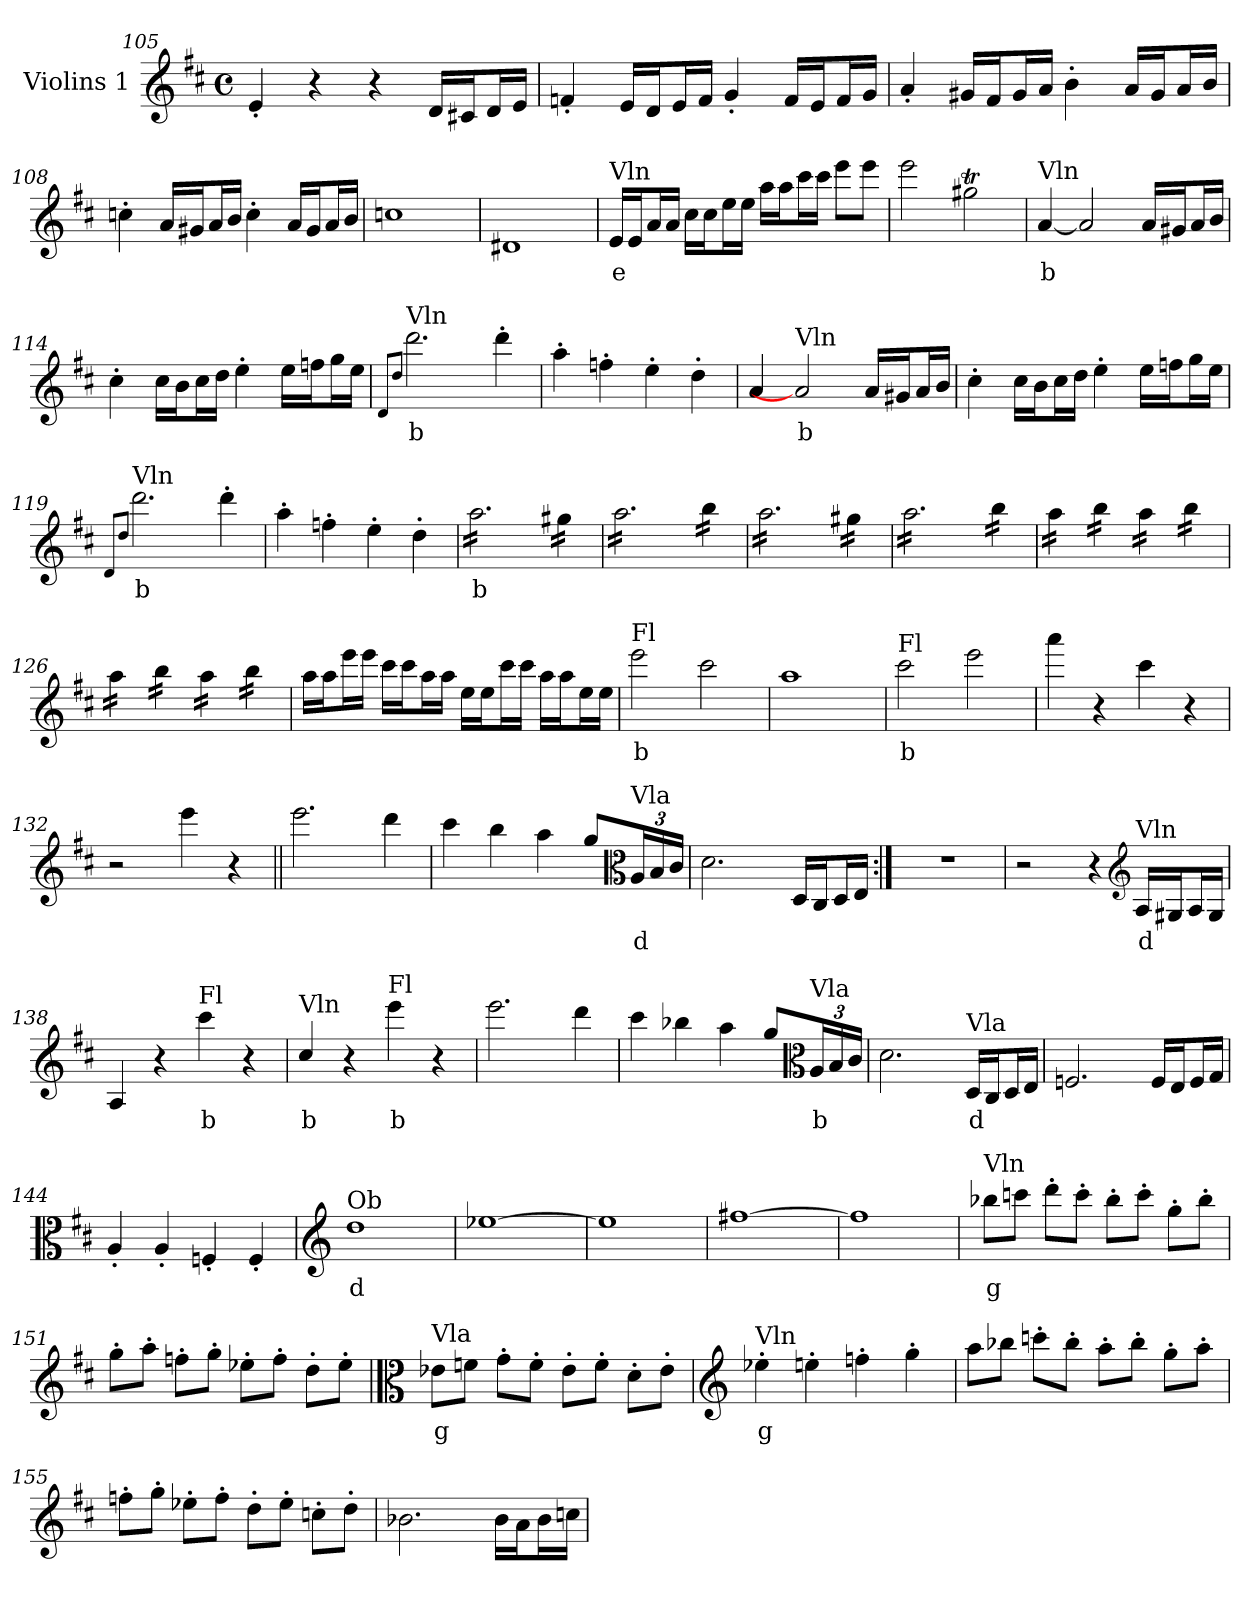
**kern	**text
*part1	*part1
*staff1	*staff1
*I"Violins 1	*
*I'Vln 1	*
*clefG2	*
*k[f#c#]	*
*M4/4	*
*met(c)	*
=105	=105
4e'	.
4r	.
4r	.
16d/LL	.
16c#X/J	.
16d/L	.
16e/JJ	.
!!LO:PB:g=z
=106	=106
4fn'	.
16e/LL	.
16d/J	.
16e/L	.
16f/JJ	.
4g'	.
16f/LL	.
16e/J	.
16f/L	.
16g/JJ	.
=107	=107
4a'	.
16g#X/LL	.
16f#/J	.
16g#/L	.
16a/JJ	.
4b'	.
16a/LL	.
16g#/J	.
16a/L	.
16b/JJ	.
=108	=108
4ccn'	.
16a/LL	.
16g#X/J	.
16a/L	.
16b/JJ	.
4cc'	.
16a/LL	.
16g#/J	.
16a/L	.
16b/JJ	.
=109	=109
1ccn	.
=110	=110
1d#X	.
=111	=111
!LO:TX:a:t=Vln	!
!	!LO:LY:b:color=#FF0000
16e/LL	e
16e/J	.
16a/L	.
16a/JJ	.
16cc#\LL	.
16cc#\J	.
16ee\L	.
16ee\JJ	.
16aa\LL	.
16aa\J	.
16ccc#\L	.
16ccc#\JJ	.
8eee\L	.
8eee\J	.
=112	=112
2eee	.
2gg#Xt	.
!!LO:PB:g=z
=113	=113
!LO:TX:a:t=Vln	!
!	!LO:LY:b:color=#FF0000
[4a/	b
2a]	.
16a/LL	.
16g#X/J	.
16a/L	.
16b/JJ	.
=114	=114
4cc#'	.
16cc#\LL	.
16b\J	.
16cc#\L	.
16dd\JJ	.
4ee'	.
16ee\LL	.
16ffn\J	.
16gg\L	.
16ee\JJ	.
=115	=115
8qd/L	.
8qdd/J	.
!LO:TX:a:t=Vln	!
!	!LO:LY:b:color=#FF0000
2.ddd	b
4ddd'	.
=116	=116
4aa'	.
4ffn'	.
4ee'	.
4dd'	.
=117	=117
4a/	.
!LO:TX:a:t=Vln	!
!	!LO:LY:b:color=#FF0000
2a]	b
16a/LL	.
16g#X/J	.
16a/L	.
16b/JJ	.
=118	=118
4cc#'	.
16cc#\LL	.
16b\J	.
16cc#\L	.
16dd\JJ	.
4ee'	.
16ee\LL	.
16ffn\J	.
16gg\L	.
16ee\JJ	.
=119	=119
8qd/L	.
8qdd/J	.
!LO:TX:a:t=Vln	!
!	!LO:LY:b:color=#FF0000
2.ddd	b
4ddd'	.
!!LO:PB:g=z
=120	=120
4aa'	.
4ffn'	.
4ee'	.
4dd'	.
=121	=121
!LO:TX:a:t=Vln	!
!	!LO:LY:b:color=#FF0000
*tremolo	*
16aa\LL	b
16aa\	.
16aa\	.
16aa\	.
16aa\	.
16aa\	.
16aa\	.
16aa\	.
16aa\	.
16aa\	.
16aa\	.
16aa\JJ	.
16gg#X\LL	.
16gg#X\	.
16gg#X\	.
16gg#X\JJ	.
=122	=122
16aa\LL	.
16aa\	.
16aa\	.
16aa\	.
16aa\	.
16aa\	.
16aa\	.
16aa\	.
16aa\	.
16aa\	.
16aa\	.
16aa\JJ	.
16bb\LL	.
16bb\	.
16bb\	.
16bb\JJ	.
=123	=123
16aa\LL	.
16aa\	.
16aa\	.
16aa\	.
16aa\	.
16aa\	.
16aa\	.
16aa\	.
16aa\	.
16aa\	.
16aa\	.
16aa\JJ	.
16gg#X\LL	.
16gg#X\	.
16gg#X\	.
16gg#X\JJ	.
=124	=124
16aa\LL	.
16aa\	.
16aa\	.
16aa\	.
16aa\	.
16aa\	.
16aa\	.
16aa\	.
16aa\	.
16aa\	.
16aa\	.
16aa\JJ	.
16bb\LL	.
16bb\	.
16bb\	.
16bb\JJ	.
=125	=125
16aa\LL	.
16aa\	.
16aa\	.
16aa\JJ	.
16bb\LL	.
16bb\	.
16bb\	.
16bb\JJ	.
16aa\LL	.
16aa\	.
16aa\	.
16aa\JJ	.
16bb\LL	.
16bb\	.
16bb\	.
16bb\JJ	.
=126	=126
16aa\LL	.
16aa\	.
16aa\	.
16aa\JJ	.
16bb\LL	.
16bb\	.
16bb\	.
16bb\JJ	.
16aa\LL	.
16aa\	.
16aa\	.
16aa\JJ	.
16bb\LL	.
16bb\	.
16bb\	.
16bb\JJ	.
*Xtremolo	*
=127	=127
16aa\LL	.
16aa\J	.
16eee\L	.
16eee\JJ	.
16ccc#\LL	.
16ccc#\J	.
16aa\L	.
16aa\JJ	.
16ee\LL	.
16ee\J	.
16ccc#\L	.
16ccc#\JJ	.
16aa\LL	.
16aa\J	.
16ee\L	.
16ee\JJ	.
!!LO:PB:g=z
=128	=128
!LO:TX:a:t=Fl	!
!	!LO:LY:b:color=#FF0000
2eee	b
2ccc#	.
=129	=129
1aa	.
=130	=130
!LO:TX:a:t=Fl	!
!	!LO:LY:b:color=#FF0000
2ccc#	b
2eee	.
=131	=131
4aaa	.
4r	.
4ccc#	.
4r	.
=132	=132
2r	.
4eee	.
4r	.
!!LO:PB:g=z
=133||	=133||
2.eee	.
4ddd	.
=134	=134
4ccc#	.
4bb	.
4aa	.
8gg/L	.
*clefC3	*
*Xbrackettup	*
!LO:TX:a:t=Vla	!
!	!LO:LY:b:color=#FF0000
24A/L	d
24B/	.
24c#/JJ	.
=135	=135
2.d	.
16D/LL	.
16C#/J	.
16D/L	.
16E/JJ	.
=136:|!	=136:|!
1r	.
=137	=137
2r	.
4r	.
*clefG2	*
!LO:TX:a:t=Vln	!
!	!LO:LY:b:color=#FF0000
16A/LL	d
16G#X/J	.
16A/L	.
16G#/JJ	.
=138	=138
4A	.
4r	.
!LO:TX:a:t=Fl	!
!	!LO:LY:b:color=#FF0000
4ccc#	b
4r	.
=139	=139
!LO:TX:a:t=Vln	!
!	!LO:LY:b:color=#FF0000
4cc#/	b
4r	.
!LO:TX:a:t=Fl	!
!	!LO:LY:b:color=#FF0000
4eee	b
4r	.
=140	=140
2.eee	.
4ddd	.
=141	=141
4ccc#	.
4bb-X	.
4aa	.
8gg/L	.
*clefC3	*
!LO:TX:a:t=Vla	!
!	!LO:LY:b:color=#FF0000
24A/L	b
24B/	.
24c#/JJ	.
!!LO:PB:g=z
=142	=142
2.d	.
!LO:TX:a:t=Vla	!
!	!LO:LY:b:color=#FF0000
16D/LL	d
16C#/J	.
16D/L	.
16E/JJ	.
=143	=143
2.Fn	.
16F/LL	.
16E/J	.
16F/L	.
16G/JJ	.
=144	=144
4A'	.
4A'	.
4Fn'	.
4F'	.
=145	=145
*clefG2	*
!LO:TX:a:t=Ob	!
!	!LO:LY:b:color=#FF0000
1dd	d
=146	=146
[1ee-X	.
!!LO:PB:g=z
=147	=147
1ee-]	.
=148	=148
[1ff#X	.
=149	=149
1ff#]	.
!!LO:PB:g=z
=150	=150
!LO:TX:a:t=Vln	!
!	!LO:LY:b:color=#FF0000
8bb-X\L	g
8cccn\J	.
8ddd'\L	.
8ccc'\J	.
8bb-'\L	.
8ccc'\J	.
8gg'\L	.
8bb-'\J	.
=151	=151
8gg'\L	.
8aa'\J	.
8ffn'\L	.
8gg'\J	.
8ee-X'\L	.
8ff'\J	.
8dd'\L	.
8ee-'\J	.
=152	=152
*clefC3	*
!LO:TX:a:t=Vla	!
!	!LO:LY:b:color=#FF0000
8e-X\L	g
8fn\J	.
8g'\L	.
8f'\J	.
8e-'\L	.
8f'\J	.
8d'\L	.
8e-'\J	.
=153	=153
*clefG2	*
!LO:TX:a:t=Vln	!
!	!LO:LY:b:color=#FF0000
4ee-X'	g
4een'	.
4ffn'	.
4gg'	.
=154	=154
8aa\L	.
8bb-X\J	.
8cccn'\L	.
8bb-'\J	.
8aa'\L	.
8bb-'\J	.
8gg'\L	.
8aa'\J	.
!!LO:PB:g=z
=155	=155
8ffn'\L	.
8gg'\J	.
8ee-X'\L	.
8ff'\J	.
8dd'\L	.
8ee-'\J	.
8ccn'\L	.
8dd'\J	.
=156	=156
2.b-X	.
16b-\LL	.
16a\J	.
16b-\L	.
16ccn\JJ	.
=	=
*-	*-
